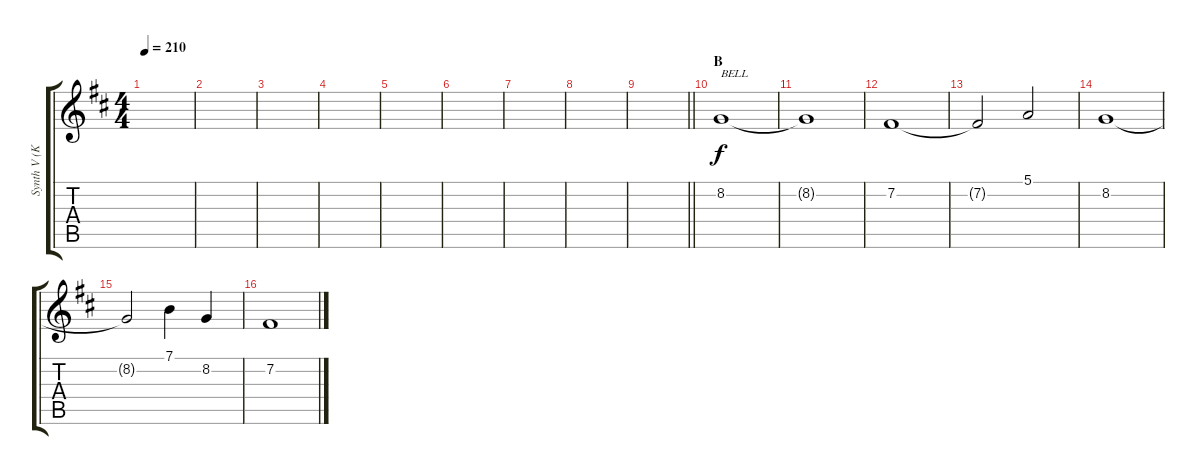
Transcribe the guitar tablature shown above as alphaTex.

\track ("Synth V (Kotobuki Tsumugi)" "Synth V (K") {instrument tubularbells}
\staff {score tabs}
\tuning (E4 B3 G3 D3 A2 E2) {hide}
\ts (4 4)
\tempo 210
\clef g2
\ks d
|
|
|
|
|
|
|
|
\barLineRight lightlight
|
\section ("" "B")
8.2.1{txt "BELL"} |
8.2{t}.1 |
7.2.1 |
7.2{t}.2 5.1.2 |
8.2.1 |
8.2{t}.2 7.1.4 8.2.4 |
7.2.1
